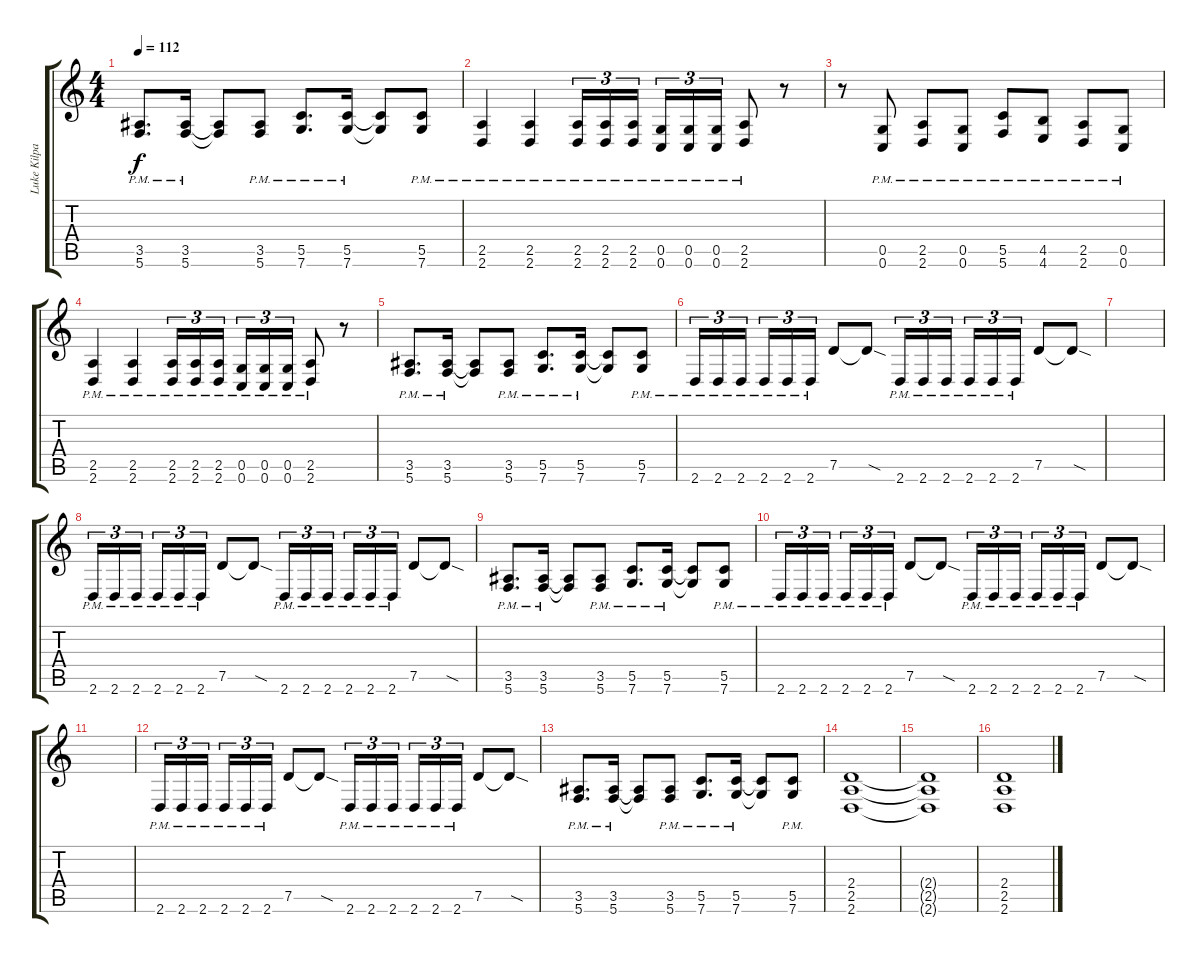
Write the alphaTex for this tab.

\track ("Luke Kilpatrick" "Luke Kilpa") {instrument distortionguitar}
\staff {score tabs}
\tuning (D4 A3 F3 C3 G2 C2) {hide}
\ts (4 4)
\tempo 112
\clef g2
\ks c
(3.5{pm} 5.6{pm}).8{d dy f} (3.5{pm} 5.6{pm}).16 (3.5{t} 5.6{t}).8 (3.5{pm} 5.6{pm}).8 (5.5{pm} 7.6{pm}).8{d} (5.5{pm} 7.6{pm}).16 (5.5{t} 7.6{t}).8 (5.5{pm} 7.6{pm}).8 |
(2.5{pm} 2.6{pm}).4 (2.5{pm} 2.6{pm}).4 (2.5{pm} 2.6{pm}).16{tu (3 2)} (2.5{pm} 2.6{pm}).16{tu (3 2)} (2.5{pm} 2.6{pm}).16{tu (3 2) beam splitsecondary} (0.5{pm} 0.6{pm}).16{tu (3 2)} (0.5{pm} 0.6{pm}).16{tu (3 2)} (0.5{pm} 0.6{pm}).16{tu (3 2)} (2.5{pm} 2.6).8 r.8 |
r.8 (0.5{pm} 0.6{pm}).8 (2.5{pm} 2.6{pm}).8 (0.5{pm} 0.6{pm}).8 (5.5{pm} 5.6{pm}).8 (4.5{pm} 4.6{pm}).8 (2.5{pm} 2.6{pm}).8 (0.5{pm} 0.6{pm}).8 |
(2.5{pm} 2.6{pm}).4 (2.5{pm} 2.6{pm}).4 (2.5{pm} 2.6{pm}).16{tu (3 2)} (2.5{pm} 2.6{pm}).16{tu (3 2)} (2.5{pm} 2.6{pm}).16{tu (3 2) beam splitsecondary} (0.5{pm} 0.6{pm}).16{tu (3 2)} (0.5{pm} 0.6{pm}).16{tu (3 2)} (0.5{pm} 0.6{pm}).16{tu (3 2)} (2.5{pm} 2.6).8 r.8 |
(3.5{pm} 5.6{pm}).8{d} (3.5{pm} 5.6{pm}).16 (3.5{t} 5.6{t}).8 (3.5{pm} 5.6{pm}).8 (5.5{pm} 7.6{pm}).8{d} (5.5{pm} 7.6{pm}).16 (5.5{t} 7.6{t}).8 (5.5{pm} 7.6{pm}).8 |
2.6{pm}.16{tu (3 2)} 2.6{pm}.16{tu (3 2)} 2.6{pm}.16{tu (3 2) beam splitsecondary} 2.6{pm}.16{tu (3 2)} 2.6{pm}.16{tu (3 2)} 2.6{pm}.16{tu (3 2)} 7.5.8 7.5{sod t}.8 2.6{pm}.16{tu (3 2)} 2.6{pm}.16{tu (3 2)} 2.6{pm}.16{tu (3 2) beam splitsecondary} 2.6{pm}.16{tu (3 2)} 2.6{pm}.16{tu (3 2)} 2.6{pm}.16{tu (3 2)} 7.5.8 7.5{sod t}.8 |
|
2.6{pm}.16{tu (3 2)} 2.6{pm}.16{tu (3 2)} 2.6{pm}.16{tu (3 2) beam splitsecondary} 2.6{pm}.16{tu (3 2)} 2.6{pm}.16{tu (3 2)} 2.6{pm}.16{tu (3 2)} 7.5.8 7.5{sod t}.8 2.6{pm}.16{tu (3 2)} 2.6{pm}.16{tu (3 2)} 2.6{pm}.16{tu (3 2) beam splitsecondary} 2.6{pm}.16{tu (3 2)} 2.6{pm}.16{tu (3 2)} 2.6{pm}.16{tu (3 2)} 7.5.8 7.5{sod t}.8 |
(3.5{pm} 5.6{pm}).8{d} (3.5{pm} 5.6{pm}).16 (3.5{t} 5.6{t}).8 (3.5{pm} 5.6{pm}).8 (5.5{pm} 7.6{pm}).8{d} (5.5{pm} 7.6{pm}).16 (5.5{t} 7.6{t}).8 (5.5{pm} 7.6{pm}).8 |
2.6{pm}.16{tu (3 2)} 2.6{pm}.16{tu (3 2)} 2.6{pm}.16{tu (3 2) beam splitsecondary} 2.6{pm}.16{tu (3 2)} 2.6{pm}.16{tu (3 2)} 2.6{pm}.16{tu (3 2)} 7.5.8 7.5{sod t}.8 2.6{pm}.16{tu (3 2)} 2.6{pm}.16{tu (3 2)} 2.6{pm}.16{tu (3 2) beam splitsecondary} 2.6{pm}.16{tu (3 2)} 2.6{pm}.16{tu (3 2)} 2.6{pm}.16{tu (3 2)} 7.5.8 7.5{sod t}.8 |
|
2.6{pm}.16{tu (3 2)} 2.6{pm}.16{tu (3 2)} 2.6{pm}.16{tu (3 2) beam splitsecondary} 2.6{pm}.16{tu (3 2)} 2.6{pm}.16{tu (3 2)} 2.6{pm}.16{tu (3 2)} 7.5.8 7.5{sod t}.8 2.6{pm}.16{tu (3 2)} 2.6{pm}.16{tu (3 2)} 2.6{pm}.16{tu (3 2) beam splitsecondary} 2.6{pm}.16{tu (3 2)} 2.6{pm}.16{tu (3 2)} 2.6{pm}.16{tu (3 2)} 7.5.8 7.5{sod t}.8 |
(3.5{pm} 5.6{pm}).8{d} (3.5{pm} 5.6{pm}).16 (3.5{t} 5.6{t}).8 (3.5{pm} 5.6{pm}).8 (5.5{pm} 7.6{pm}).8{d} (5.5{pm} 7.6{pm}).16 (5.5{t} 7.6{t}).8 (5.5{pm} 7.6{pm}).8 |
(2.4 2.5 2.6).1 |
(2.4{t} 2.5{t} 2.6{t}).1 |
(2.4 2.5 2.6).1
